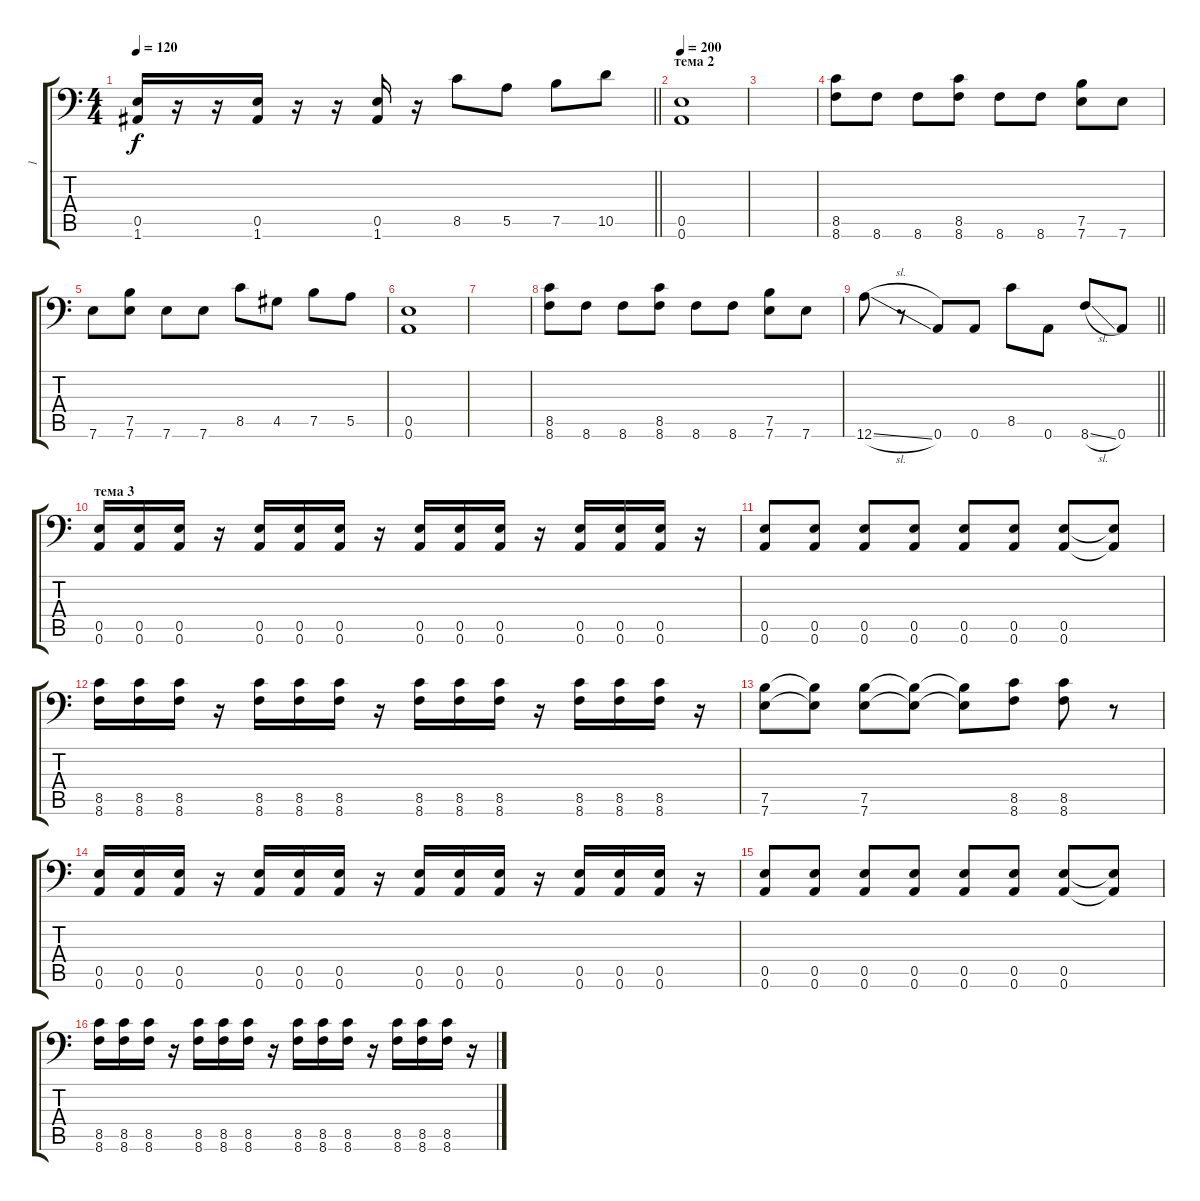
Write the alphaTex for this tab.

\track ("1" "1") {instrument distortionguitar}
\staff {score tabs}
\tuning (B3 Gb3 D3 A2 E2 A1) {hide}
\ts (4 4)
\tempo 120
\clef f4
\barLineRight lightlight
\ks c
(0.5 1.6).16{dy f} r.16 r.16 (0.5 1.6).16 r.16 r.16 (0.5 1.6).16 r.16 8.5.8 5.5.8 7.5.8 10.5.8 |
\section ("" "тема 2")
\tempo 200
(0.5 0.6).1 |
|
(8.5 8.6).8 8.6.8 8.6.8 (8.5 8.6).8 8.6.8 8.6.8 (7.5 7.6).8 7.6.8 |
7.6.8 (7.5 7.6).8 7.6.8 7.6.8 8.5.8 4.5.8 7.5.8 5.5.8 |
(0.5 0.6).1 |
|
(8.5 8.6).8 8.6.8 8.6.8 (8.5 8.6).8 8.6.8 8.6.8 (7.5 7.6).8 7.6.8 |
\barLineRight lightlight
12.6{sl}.8 r.8 0.6.8 0.6.8 8.5.8 0.6.8 8.6{sl}.8 0.6.8 |
\section ("" "тема 3")
(0.5 0.6).16 (0.5 0.6).16 (0.5 0.6).16 r.16 (0.5 0.6).16 (0.5 0.6).16 (0.5 0.6).16 r.16 (0.5 0.6).16 (0.5 0.6).16 (0.5 0.6).16 r.16 (0.5 0.6).16 (0.5 0.6).16 (0.5 0.6).16 r.16 |
(0.5 0.6).8 (0.5 0.6).8 (0.5 0.6).8 (0.5 0.6).8 (0.5 0.6).8 (0.5 0.6).8 (0.5 0.6).8 (0.5{t} 0.6{t}).8 |
(8.5 8.6).16 (8.5 8.6).16 (8.5 8.6).16 r.16 (8.5 8.6).16 (8.5 8.6).16 (8.5 8.6).16 r.16 (8.5 8.6).16 (8.5 8.6).16 (8.5 8.6).16 r.16 (8.5 8.6).16 (8.5 8.6).16 (8.5 8.6).16 r.16 |
(7.5 7.6).8 (7.5{t} 7.6{t}).8 (7.5 7.6).8 (7.5{t} 7.6{t}).8 (7.5{t} 7.6{t}).8 (8.5 8.6).8 (8.5 8.6).8 r.8 |
(0.5 0.6).16 (0.5 0.6).16 (0.5 0.6).16 r.16 (0.5 0.6).16 (0.5 0.6).16 (0.5 0.6).16 r.16 (0.5 0.6).16 (0.5 0.6).16 (0.5 0.6).16 r.16 (0.5 0.6).16 (0.5 0.6).16 (0.5 0.6).16 r.16 |
(0.5 0.6).8 (0.5 0.6).8 (0.5 0.6).8 (0.5 0.6).8 (0.5 0.6).8 (0.5 0.6).8 (0.5 0.6).8 (0.5{t} 0.6{t}).8 |
(8.5 8.6).16 (8.5 8.6).16 (8.5 8.6).16 r.16 (8.5 8.6).16 (8.5 8.6).16 (8.5 8.6).16 r.16 (8.5 8.6).16 (8.5 8.6).16 (8.5 8.6).16 r.16 (8.5 8.6).16 (8.5 8.6).16 (8.5 8.6).16 r.16
